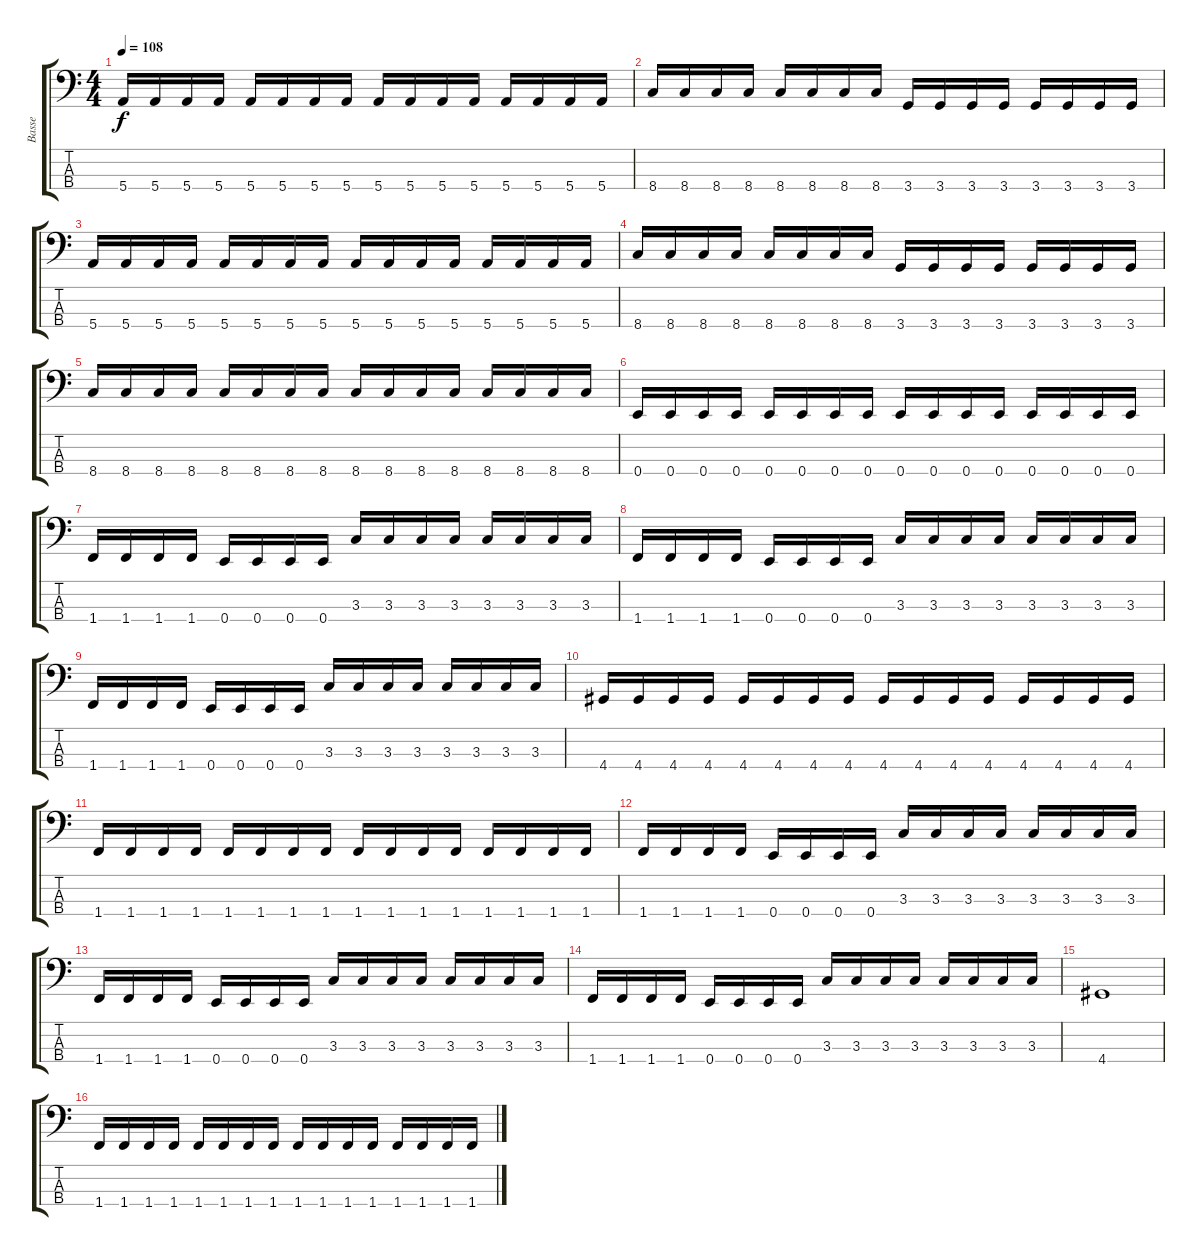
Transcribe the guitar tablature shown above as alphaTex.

\track ("Basse" "Basse") {instrument electricbassfinger}
\staff {score tabs}
\tuning (G2 D2 A1 E1) {hide}
\ts (4 4)
\tempo 108
\clef f4
\ks c
5.4.16{dy f} 5.4.16 5.4.16 5.4.16 5.4.16 5.4.16 5.4.16 5.4.16 5.4.16 5.4.16 5.4.16 5.4.16 5.4.16 5.4.16 5.4.16 5.4.16 |
8.4.16 8.4.16 8.4.16 8.4.16 8.4.16 8.4.16 8.4.16 8.4.16 3.4.16 3.4.16 3.4.16 3.4.16 3.4.16 3.4.16 3.4.16 3.4.16 |
5.4.16 5.4.16 5.4.16 5.4.16 5.4.16 5.4.16 5.4.16 5.4.16 5.4.16 5.4.16 5.4.16 5.4.16 5.4.16 5.4.16 5.4.16 5.4.16 |
8.4.16 8.4.16 8.4.16 8.4.16 8.4.16 8.4.16 8.4.16 8.4.16 3.4.16 3.4.16 3.4.16 3.4.16 3.4.16 3.4.16 3.4.16 3.4.16 |
8.4.16 8.4.16 8.4.16 8.4.16 8.4.16 8.4.16 8.4.16 8.4.16 8.4.16 8.4.16 8.4.16 8.4.16 8.4.16 8.4.16 8.4.16 8.4.16 |
0.4.16 0.4.16 0.4.16 0.4.16 0.4.16 0.4.16 0.4.16 0.4.16 0.4.16 0.4.16 0.4.16 0.4.16 0.4.16 0.4.16 0.4.16 0.4.16 |
1.4.16 1.4.16 1.4.16 1.4.16 0.4.16 0.4.16 0.4.16 0.4.16 3.3.16 3.3.16 3.3.16 3.3.16 3.3.16 3.3.16 3.3.16 3.3.16 |
1.4.16 1.4.16 1.4.16 1.4.16 0.4.16 0.4.16 0.4.16 0.4.16 3.3.16 3.3.16 3.3.16 3.3.16 3.3.16 3.3.16 3.3.16 3.3.16 |
1.4.16 1.4.16 1.4.16 1.4.16 0.4.16 0.4.16 0.4.16 0.4.16 3.3.16 3.3.16 3.3.16 3.3.16 3.3.16 3.3.16 3.3.16 3.3.16 |
4.4.16 4.4.16 4.4.16 4.4.16 4.4.16 4.4.16 4.4.16 4.4.16 4.4.16 4.4.16 4.4.16 4.4.16 4.4.16 4.4.16 4.4.16 4.4.16 |
1.4.16 1.4.16 1.4.16 1.4.16 1.4.16 1.4.16 1.4.16 1.4.16 1.4.16 1.4.16 1.4.16 1.4.16 1.4.16 1.4.16 1.4.16 1.4.16 |
1.4.16 1.4.16 1.4.16 1.4.16 0.4.16 0.4.16 0.4.16 0.4.16 3.3.16 3.3.16 3.3.16 3.3.16 3.3.16 3.3.16 3.3.16 3.3.16 |
1.4.16 1.4.16 1.4.16 1.4.16 0.4.16 0.4.16 0.4.16 0.4.16 3.3.16 3.3.16 3.3.16 3.3.16 3.3.16 3.3.16 3.3.16 3.3.16 |
1.4.16 1.4.16 1.4.16 1.4.16 0.4.16 0.4.16 0.4.16 0.4.16 3.3.16 3.3.16 3.3.16 3.3.16 3.3.16 3.3.16 3.3.16 3.3.16 |
4.4.1 |
1.4.16 1.4.16 1.4.16 1.4.16 1.4.16 1.4.16 1.4.16 1.4.16 1.4.16 1.4.16 1.4.16 1.4.16 1.4.16 1.4.16 1.4.16 1.4.16
